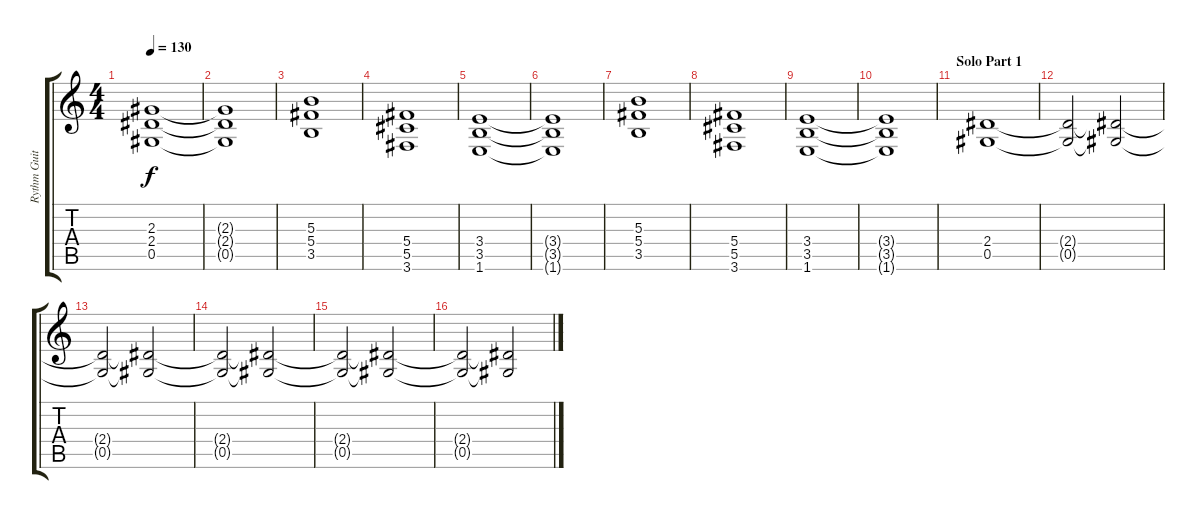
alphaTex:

\track ("Rythm Guitar" "Rythm Guit") {instrument distortionguitar}
\staff {score tabs}
\tuning (Eb4 Bb3 Gb3 Db3 Ab2 Eb2) {hide}
\ts (4 4)
\tempo 130
\clef g2
\ks c
(2.3 2.4 0.5).1{dy f} |
(2.3{t} 2.4{t} 0.5{t}).1 |
(5.3 5.4 3.5).1 |
(5.4 5.5 3.6).1 |
(3.4 3.5 1.6).1 |
(3.4{t} 3.5{t} 1.6{t}).1 |
(5.3 5.4 3.5).1 |
(5.4 5.5 3.6).1 |
(3.4 3.5 1.6).1 |
(3.4{t} 3.5{t} 1.6{t}).1 |
\section ("" "Solo Part 1")
(2.4 0.5).1 |
(2.4{t} 0.5{t}).2{volume 12} (2.4{t} 0.5{t}).2{volume 10} |
(2.4{t} 0.5{t}).2{volume 9} (2.4{t} 0.5{t}).2{volume 8} |
(2.4{t} 0.5{t}).2{volume 7} (2.4{t} 0.5{t}).2{volume 6} |
(2.4{t} 0.5{t}).2{volume 5} (2.4{t} 0.5{t}).2{volume 4} |
(2.4{t} 0.5{t}).2{volume 3} (2.4{t} 0.5{t}).2{volume 2}
